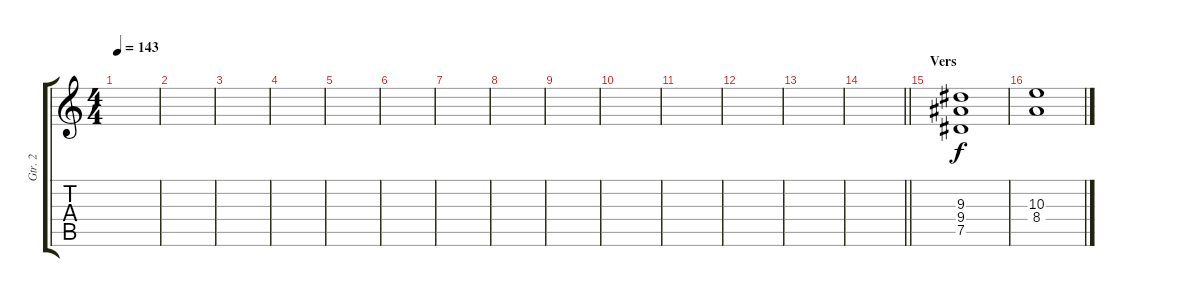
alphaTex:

\track ("Gtr. 2" "Gtr. 2") {instrument distortionguitar}
\staff {score tabs}
\tuning (Eb4 Bb3 Gb3 Db3 Ab2 Eb2) {hide}
\ts (4 4)
\tempo 143
\clef g2
\ks c
|
|
|
|
|
|
|
|
|
|
|
|
|
\barLineRight lightlight
|
\section ("" "Vers")
(9.3 9.4 7.5).1 |
(10.3 8.4).1
